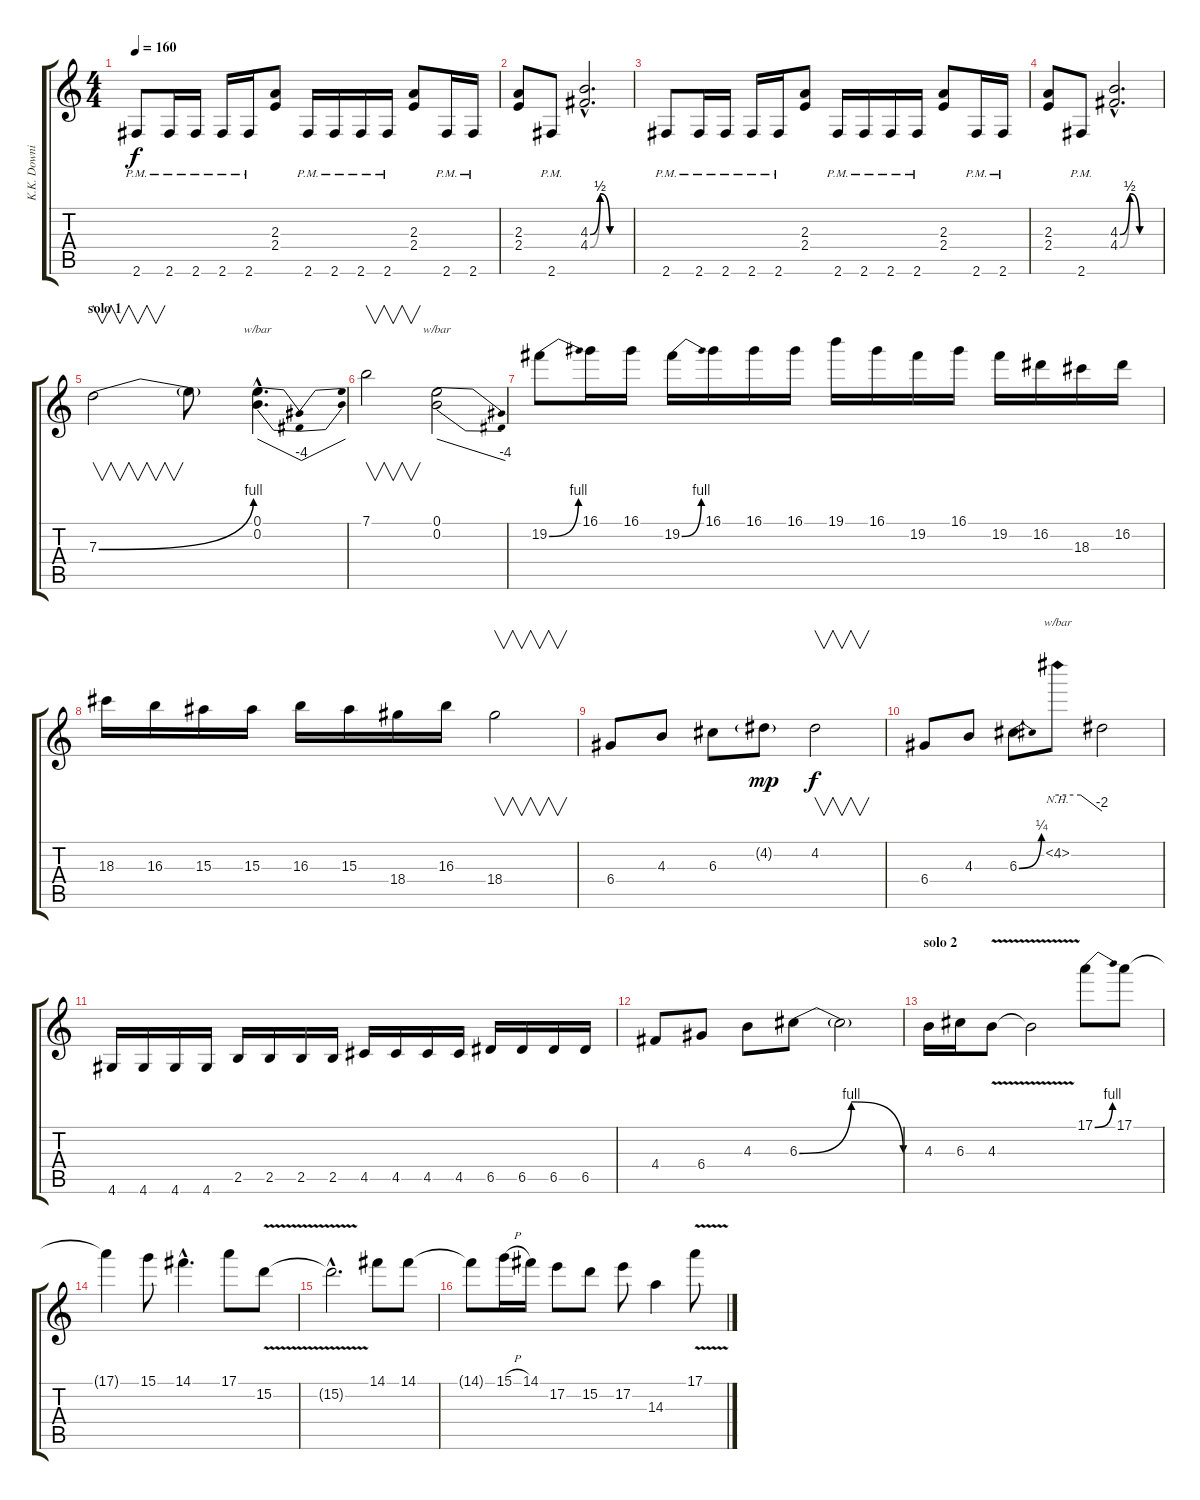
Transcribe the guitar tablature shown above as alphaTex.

\track ("K.K. Downing" "K.K. Downi") {instrument distortionguitar}
\staff {score tabs}
\tuning (E4 B3 G3 D3 A2 E2) {hide}
\ts (4 4)
\tempo 160
\clef g2
\ks c
2.6{pm}.8{dy f} 2.6{pm}.16 2.6{pm}.16 2.6{pm}.16 2.6{pm}.16 (2.3 2.4).8 2.6{pm}.16 2.6{pm}.16 2.6{pm}.16 2.6{pm}.16 (2.3 2.4).8 2.6{pm}.16 2.6{pm}.16 |
(2.3 2.4).8 2.6{pm}.8 (4.3{be (custom 0 0 15 2 30 0 60 0) hac} 4.4{be (custom 0 0 15 2 30 0 60 0) hac}).2{d} |
2.6{pm}.8 2.6{pm}.16 2.6{pm}.16 2.6{pm}.16 2.6{pm}.16 (2.3 2.4).8 2.6{pm}.16 2.6{pm}.16 2.6{pm}.16 2.6{pm}.16 (2.3 2.4).8 2.6{pm}.16 2.6{pm}.16 |
(2.3 2.4).8 2.6{pm}.8 (4.3{be (custom 0 0 15 2 30 0 60 0) hac} 4.4{be (custom 0 0 15 2 30 0 60 0) hac}).2{d} |
\section ("" "solo 1")
7.3{be (bend 0 0 60 4)}.2{v volume 15} 7.3{t}.8 (0.1{hac} 0.2{hac}).4{d tbe (dip default 0 0 50 -16 60 0)} |
7.1.2{v} (0.1 0.2).2{tbe (dive default 0 0 60 -16)} |
19.2{be (bend 0 0 60 4)}.8 16.1.16 16.1.16 19.2{be (bend 0 0 60 4)}.16 16.1.16 16.1.16 16.1.16 19.1.16 16.1.16 19.2.16 16.1.16 19.2.16 16.2.16 18.3.16 16.2.16 |
18.3.16 16.3.16 15.3.16 15.3.16 16.3.16 15.3.16 18.4.16 16.3.16 18.4.2{v} |
6.4.8 4.3.8 6.3.8 4.2{g}.8{dy mp} 4.2.2{v dy f} |
6.4.8 4.3.8 6.3{be (bend 0 0 60 1)}.8 4.2{nh}.8{tbe (custom default 0 0 31 0 60 -8)} 4.2{t}.2 |
4.6.16 4.6.16 4.6.16 4.6.16 2.5.16 2.5.16 2.5.16 2.5.16 4.5.16 4.5.16 4.5.16 4.5.16 6.5.16 6.5.16 6.5.16 6.5.16 |
4.4.8 6.4.8 4.3.8 6.3{be (bendrelease 0 0 30 4 30 4 60 0)}.8 6.3{t}.2 |
\section ("" "solo 2")
4.3.16 6.3.16 4.3{v}.8 4.3{t}.2 17.1{be (bend 0 0 60 4)}.8{volume 15} 17.1.8 |
17.1{t}.4 15.1.8 14.1{hac}.4{d} 17.1.8 15.2{v}.8 |
15.2{hac t}.2{d} 14.1.8 14.1.8 |
14.1{t}.8 15.1{h}.16 14.1.16 17.2.8 15.2.8 17.2.8 14.3.4 17.1{v}.8
